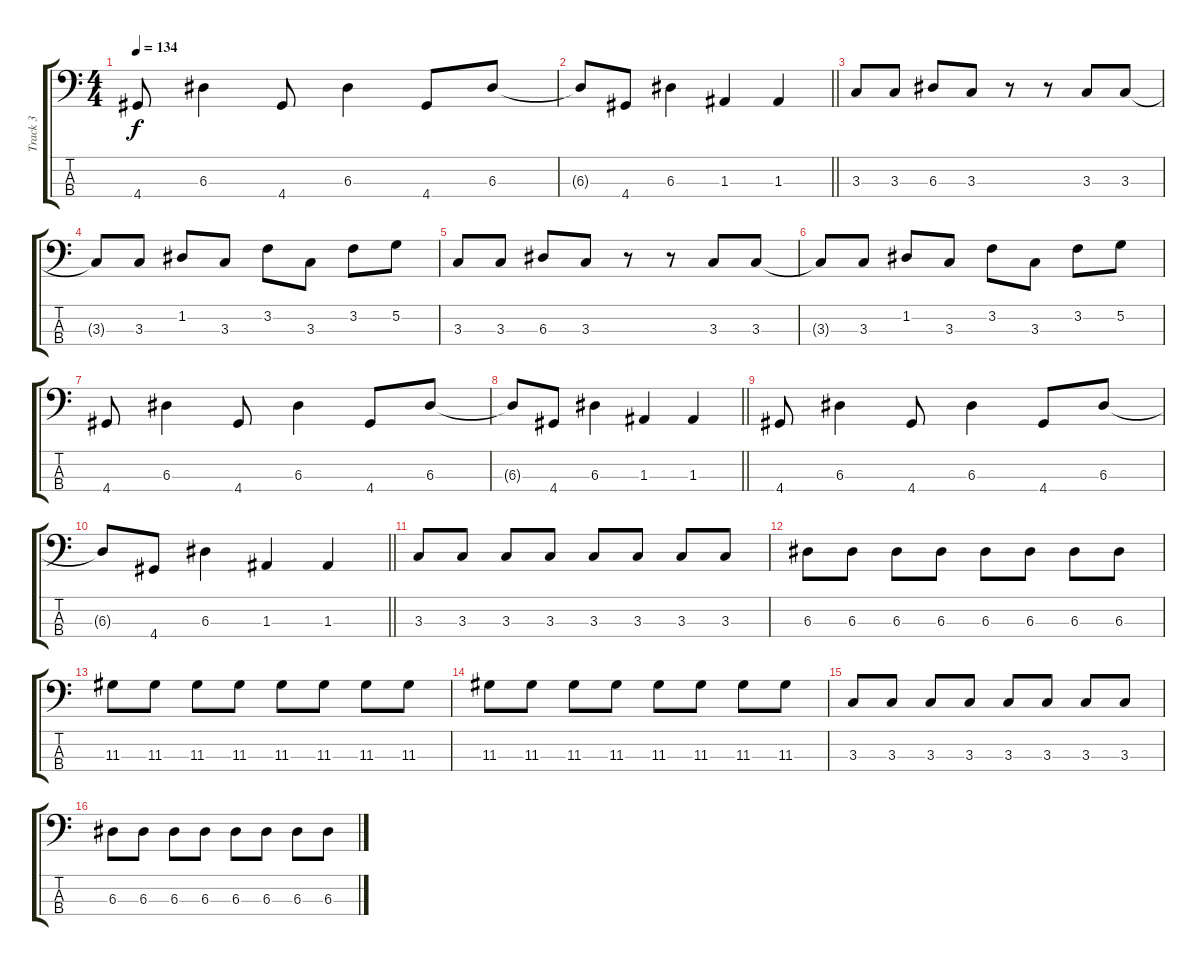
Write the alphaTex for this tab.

\track ("Track 3" "Track 3") {instrument electricbassfinger}
\staff {score tabs}
\tuning (G2 D2 A1 E1) {hide}
\ts (4 4)
\tempo 134
\clef f4
\ks c
4.4.8{dy f} 6.3.4 4.4.8 6.3.4 4.4.8 6.3.8 |
\barLineRight lightlight
6.3{t}.8 4.4.8 6.3.4 1.3.4 1.3.4 |
3.3.8 3.3.8 6.3.8 3.3.8 r.8 r.8 3.3.8 3.3.8 |
3.3{t}.8 3.3.8 1.2.8 3.3.8 3.2.8 3.3.8 3.2.8 5.2.8 |
3.3.8 3.3.8 6.3.8 3.3.8 r.8 r.8 3.3.8 3.3.8 |
3.3{t}.8 3.3.8 1.2.8 3.3.8 3.2.8 3.3.8 3.2.8 5.2.8 |
4.4.8 6.3.4 4.4.8 6.3.4 4.4.8 6.3.8 |
\barLineRight lightlight
6.3{t}.8 4.4.8 6.3.4 1.3.4 1.3.4 |
4.4.8 6.3.4 4.4.8 6.3.4 4.4.8 6.3.8 |
\barLineRight lightlight
6.3{t}.8 4.4.8 6.3.4 1.3.4 1.3.4 |
3.3.8 3.3.8 3.3.8 3.3.8 3.3.8 3.3.8 3.3.8 3.3.8 |
6.3.8 6.3.8 6.3.8 6.3.8 6.3.8 6.3.8 6.3.8 6.3.8 |
11.3.8 11.3.8 11.3.8 11.3.8 11.3.8 11.3.8 11.3.8 11.3.8 |
11.3.8 11.3.8 11.3.8 11.3.8 11.3.8 11.3.8 11.3.8 11.3.8 |
3.3.8 3.3.8 3.3.8 3.3.8 3.3.8 3.3.8 3.3.8 3.3.8 |
6.3.8 6.3.8 6.3.8 6.3.8 6.3.8 6.3.8 6.3.8 6.3.8
